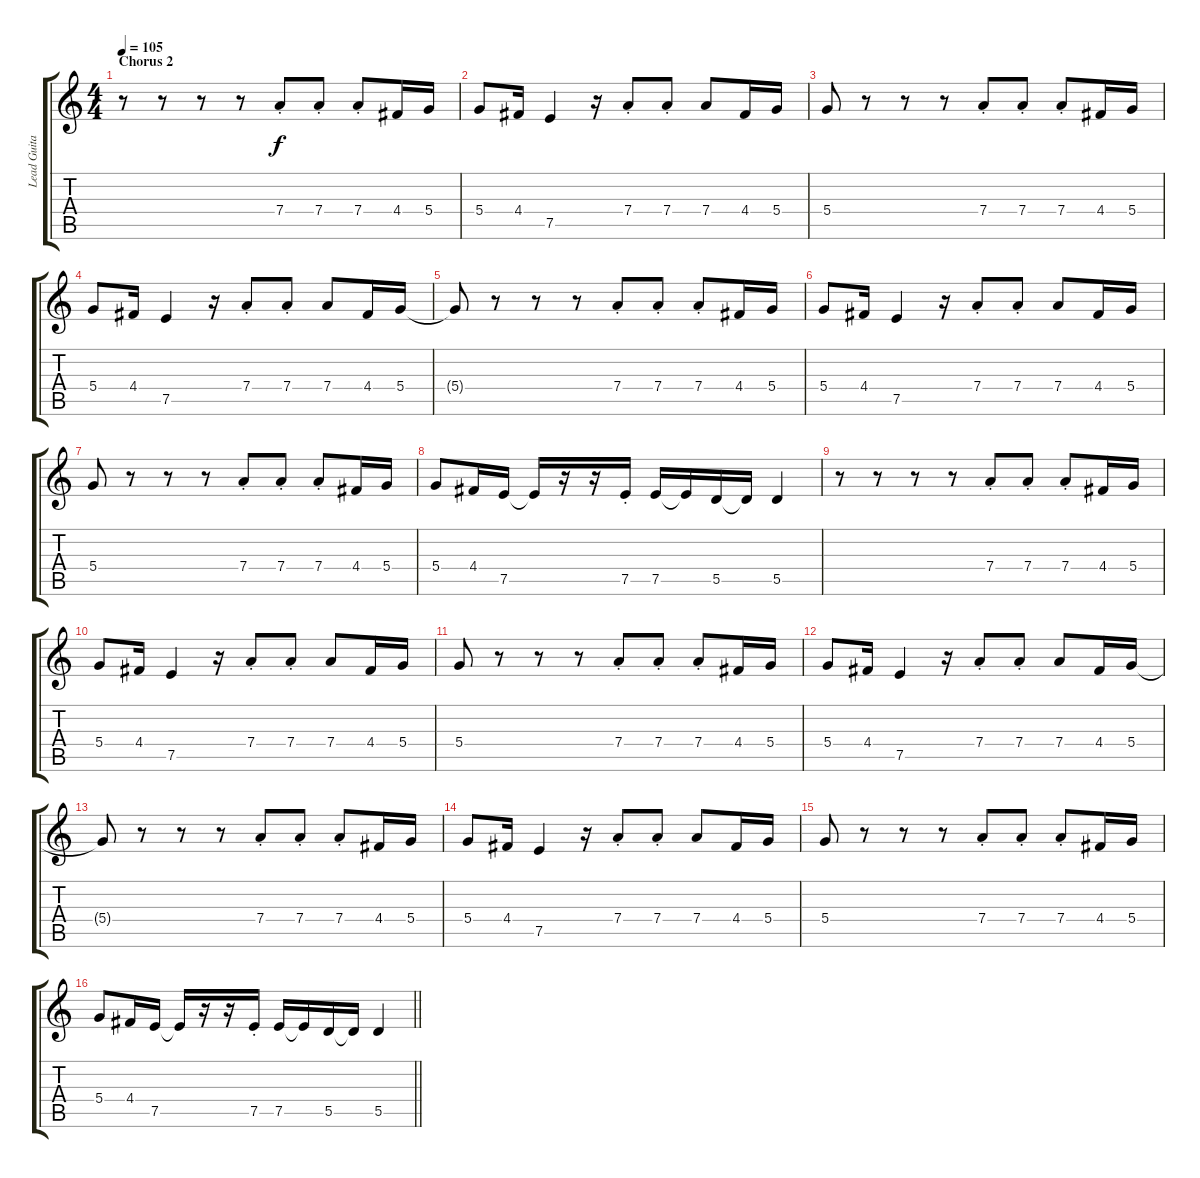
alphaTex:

\track ("Lead Guitar" "Lead Guita") {instrument electricguitarjazz bank 255}
\staff {score tabs}
\tuning (E4 B3 G3 D3 A2 E2) {hide}
\ts (4 4)
\section ("" "Chorus 2")
\tempo 105
\clef g2
\ks c
r.8{dy f} r.8 r.8 r.8 7.4{st}.8 7.4{st}.8 7.4{st}.8 4.4.16 5.4.16 |
5.4.8 4.4.16 7.5.4 r.16 7.4{st}.8 7.4{st}.8 7.4.8 4.4.16 5.4.16 |
5.4.8 r.8 r.8 r.8 7.4{st}.8 7.4{st}.8 7.4{st}.8 4.4.16 5.4.16 |
5.4.8 4.4.16 7.5.4 r.16 7.4{st}.8 7.4{st}.8 7.4.8 4.4.16 5.4.16 |
5.4{t}.8 r.8 r.8 r.8 7.4{st}.8 7.4{st}.8 7.4{st}.8 4.4.16 5.4.16 |
5.4.8 4.4.16 7.5.4 r.16 7.4{st}.8 7.4{st}.8 7.4.8 4.4.16 5.4.16 |
5.4.8 r.8 r.8 r.8 7.4{st}.8 7.4{st}.8 7.4{st}.8 4.4.16 5.4.16 |
5.4.8 4.4.16 7.5.16 7.5{t}.16 r.16 r.16 7.5{st}.16 7.5.16 7.5{t}.16 5.5.16 5.5{t}.16 5.5.4 |
r.8 r.8 r.8 r.8 7.4{st}.8 7.4{st}.8 7.4{st}.8 4.4.16 5.4.16 |
5.4.8 4.4.16 7.5.4 r.16 7.4{st}.8 7.4{st}.8 7.4.8 4.4.16 5.4.16 |
5.4.8 r.8 r.8 r.8 7.4{st}.8 7.4{st}.8 7.4{st}.8 4.4.16 5.4.16 |
5.4.8 4.4.16 7.5.4 r.16 7.4{st}.8 7.4{st}.8 7.4.8 4.4.16 5.4.16 |
5.4{t}.8 r.8 r.8 r.8 7.4{st}.8 7.4{st}.8 7.4{st}.8 4.4.16 5.4.16 |
5.4.8 4.4.16 7.5.4 r.16 7.4{st}.8 7.4{st}.8 7.4.8 4.4.16 5.4.16 |
5.4.8 r.8 r.8 r.8 7.4{st}.8 7.4{st}.8 7.4{st}.8 4.4.16 5.4.16 |
\barLineRight lightlight
5.4.8 4.4.16 7.5.16 7.5{t}.16 r.16 r.16 7.5{st}.16 7.5.16 7.5{t}.16 5.5.16 5.5{t}.16 5.5.4
